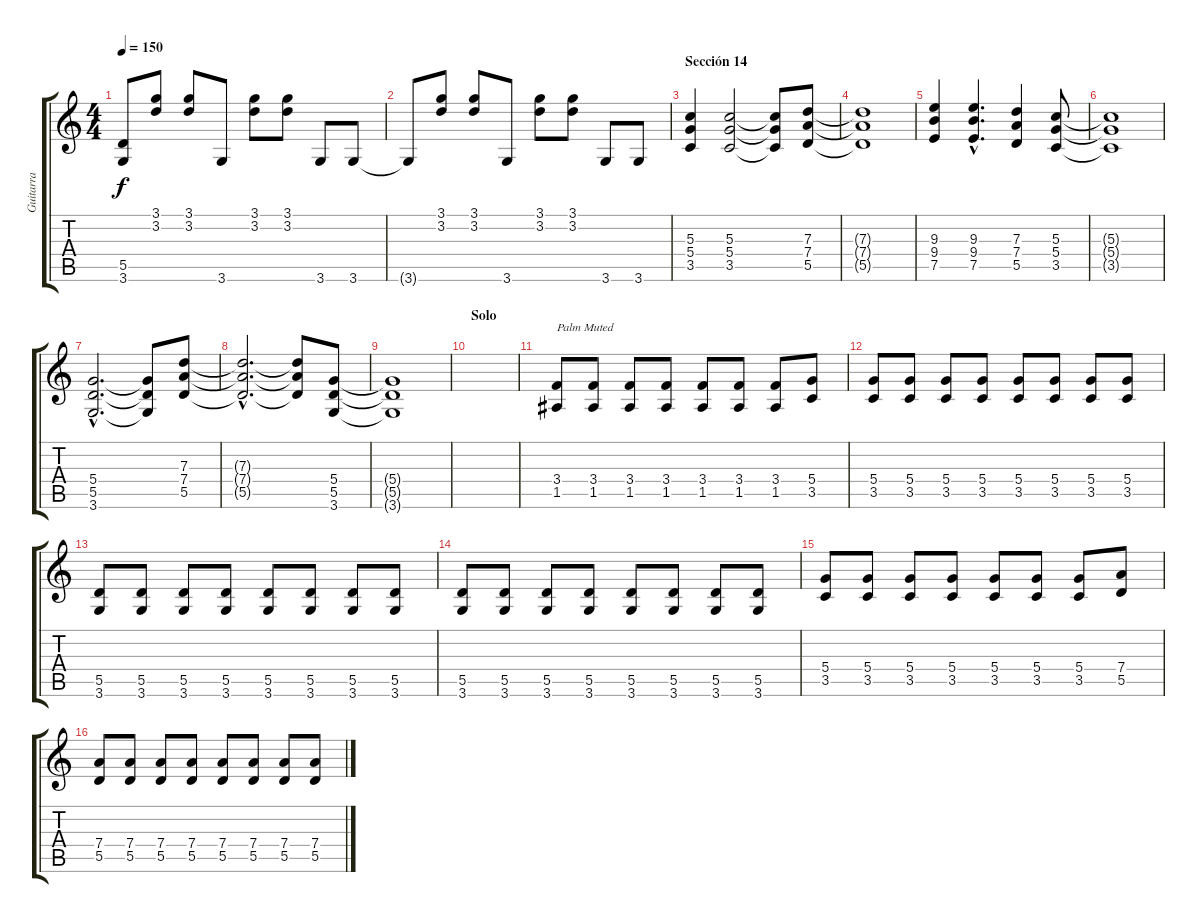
\track ("Guitarra" "Guitarra") {instrument distortionguitar}
\staff {score tabs}
\tuning (E4 B3 G3 D3 A2 E2) {hide}
\ts (4 4)
\tempo 150
\clef g2
\ks c
(5.5{t} 3.6{t}).8{dy f} (3.1 3.2).8 (3.1 3.2).8 3.6.8 (3.1 3.2).8 (3.1 3.2).8 3.6.8 3.6.8 |
3.6{t}.8 (3.1 3.2).8 (3.1 3.2).8 3.6.8 (3.1 3.2).8 (3.1 3.2).8 3.6.8 3.6.8 |
\section ("" "Sección 14")
(5.3 5.4 3.5).4 (5.3 5.4 3.5).2 (5.3{t} 5.4{t} 3.5{t}).8 (7.3 7.4 5.5).8 |
(7.3{t} 7.4{t} 5.5{t}).1 |
(9.3 9.4 7.5).4 (9.3{hac} 9.4{hac} 7.5{hac}).4{d} (7.3 7.4 5.5).4 (5.3 5.4 3.5).8 |
(5.3{t} 5.4{t} 3.5{t}).1 |
(5.4{hac} 5.5{hac} 3.6{hac}).2{d} (5.4{t} 5.5{t} 3.6{t}).8 (7.3 7.4 5.5).8 |
(7.3{hac t} 7.4{hac t} 5.5{hac t}).2{d} (7.3{t} 7.4{t} 5.5{t}).8 (5.4 5.5 3.6).8 |
(5.4{t} 5.5{t} 3.6{t}).1 |
\section ("" "Solo")
|
(3.4 1.5).8{txt "Palm Muted" instrument electricguitarmuted} (3.4 1.5).8 (3.4 1.5).8 (3.4 1.5).8 (3.4 1.5).8 (3.4 1.5).8 (3.4 1.5).8 (5.4 3.5).8 |
(5.4 3.5).8 (5.4 3.5).8 (5.4 3.5).8 (5.4 3.5).8 (5.4 3.5).8 (5.4 3.5).8 (5.4 3.5).8 (5.4 3.5).8 |
(5.5 3.6).8 (5.5 3.6).8 (5.5 3.6).8 (5.5 3.6).8 (5.5 3.6).8 (5.5 3.6).8 (5.5 3.6).8 (5.5 3.6).8 |
(5.5 3.6).8 (5.5 3.6).8 (5.5 3.6).8 (5.5 3.6).8 (5.5 3.6).8 (5.5 3.6).8 (5.5 3.6).8 (5.5 3.6).8 |
(5.4 3.5).8 (5.4 3.5).8 (5.4 3.5).8 (5.4 3.5).8 (5.4 3.5).8 (5.4 3.5).8 (5.4 3.5).8 (7.4 5.5).8 |
(7.4 5.5).8 (7.4 5.5).8 (7.4 5.5).8 (7.4 5.5).8 (7.4 5.5).8 (7.4 5.5).8 (7.4 5.5).8 (7.4 5.5).8
